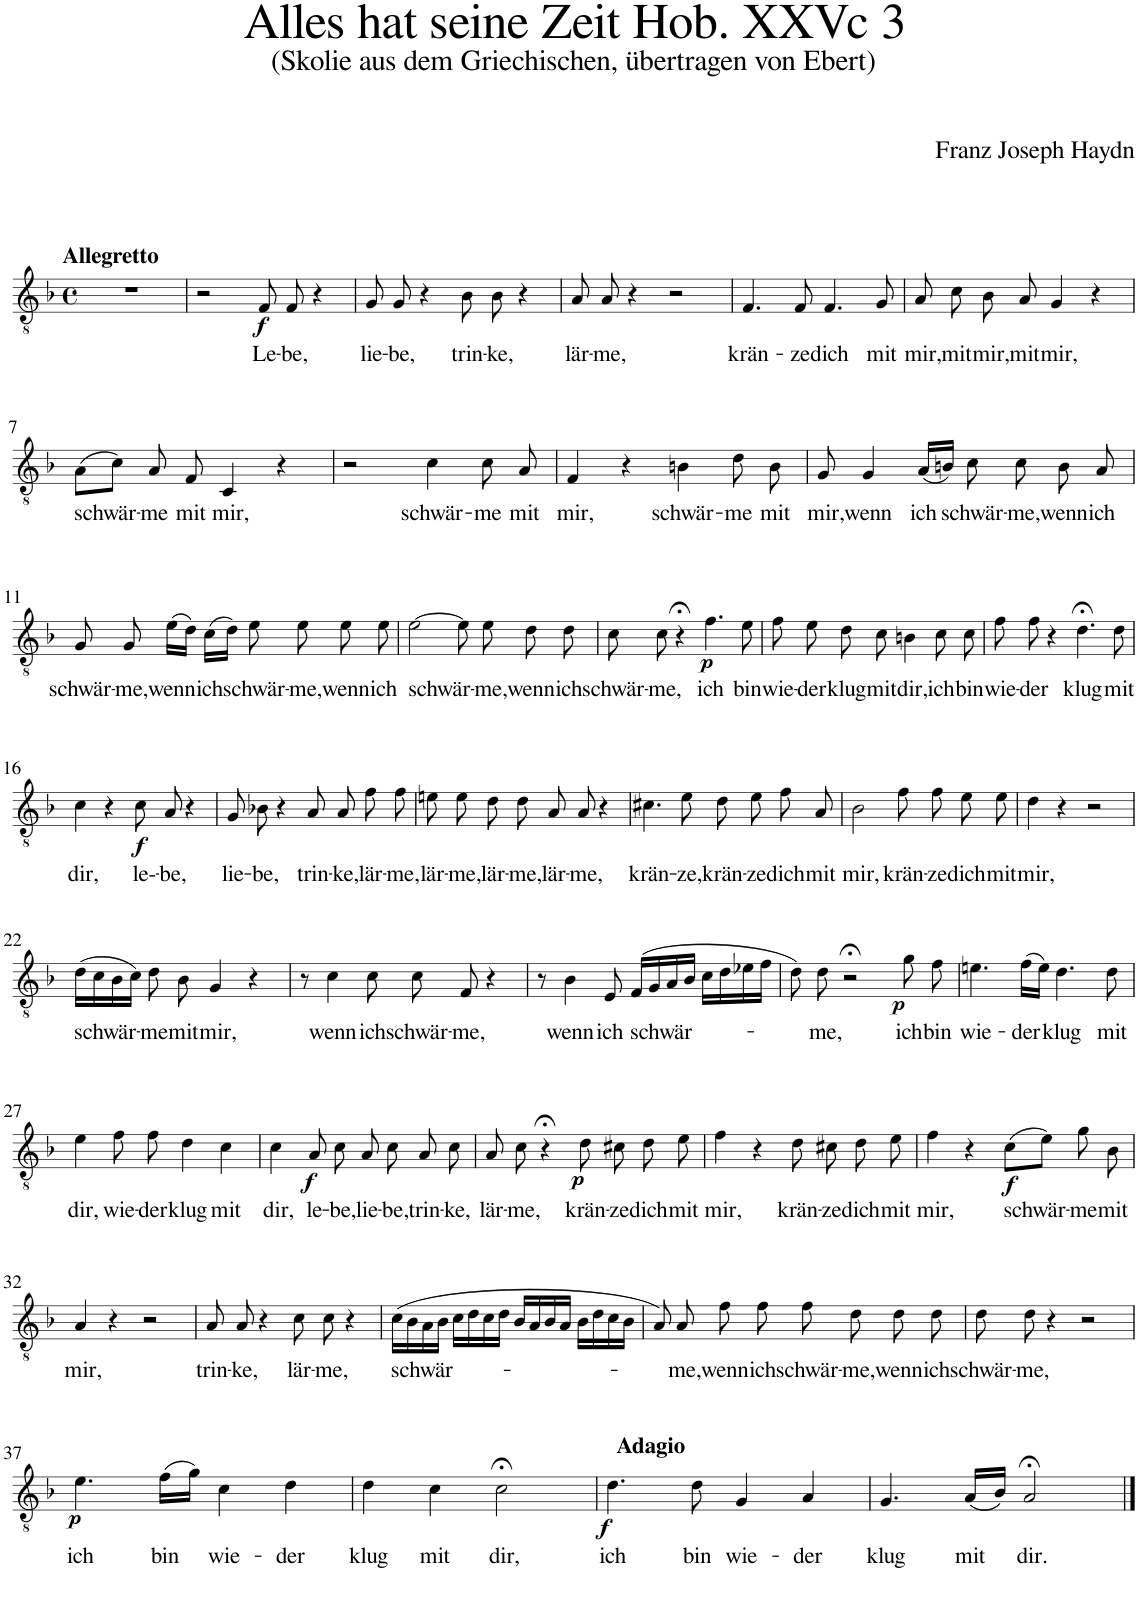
**kern	**text	**dynam
*part1	*part1	*part1
*staff1	*staff1	*staff1
*I"Tenore	*	*
*clefGv2	*	*
*Trd1c2	*	*
*k[b-]	*	*
*M4/4	*	*
*met(c)	*	*
=1	=1	=1
!LO:TX:a:B:t=Allegretto	!	!
1r	.	.
=2	=2	=2
2r	.	.
!	!LO:LY:b	!LO:DY:b
8F/	Le-	f
!	!LO:LY:b	!
8F/	-be,	.
4r	.	.
=3	=3	=3
!	!LO:LY:b	!
8G/	lie-	.
!	!LO:LY:b	!
8G/	-be,	.
4r	.	.
!	!LO:LY:b	!
8B-\	trin-	.
!	!LO:LY:b	!
8B-\	-ke,	.
4r	.	.
=4	=4	=4
!	!LO:LY:b	!
8A/	lär-	.
!	!LO:LY:b	!
8A/	-me,	.
4r	.	.
2r	.	.
=5	=5	=5
!	!LO:LY:b	!
4.F/	krän-	.
!	!LO:LY:b	!
8F/	-ze	.
!	!LO:LY:b	!
4.F/	dich	.
!	!LO:LY:b	!
8G/	mit	.
=6	=6	=6
!	!LO:LY:b	!
8A/	mir,	.
!	!LO:LY:b	!
8c\	mit	.
!	!LO:LY:b	!
8B-\	mir,	.
!	!LO:LY:b	!
8A/	mit	.
!	!LO:LY:b	!
4G/	mir,	.
4r	.	.
!!LO:LB:g=z
=7	=7	=7
!	!LO:LY:b	!
(8A\L	schwär-	.
8c\J)	.	.
!	!LO:LY:b	!
8A/	-me	.
!	!LO:LY:b	!
8F/	mit	.
!	!LO:LY:b	!
4C/	mir,	.
4r	.	.
=8	=8	=8
2r	.	.
!	!LO:LY:b	!
4c\	schwär-	.
!	!LO:LY:b	!
8c\	-me	.
!	!LO:LY:b	!
8A/	mit	.
=9	=9	=9
!	!LO:LY:b	!
4F/	mir,	.
4r	.	.
!	!LO:LY:b	!
4Bn\	schwär-	.
!	!LO:LY:b	!
8d\	-me	.
!	!LO:LY:b	!
8B\	mit	.
=10	=10	=10
!	!LO:LY:b	!
8G/	mir,	.
!	!LO:LY:b	!
4G/	wenn	.
!	!LO:LY:b	!
(16A/LL	ich	.
16Bn/JJ)	.	.
!	!LO:LY:b	!
8c\	schwär-	.
!	!LO:LY:b	!
8c\	-me,	.
!	!LO:LY:b	!
8B\	wenn	.
!	!LO:LY:b	!
8A/	ich	.
!!LO:LB:g=z
=11	=11	=11
!	!LO:LY:b	!
8G/	schwär-	.
!	!LO:LY:b	!
8G/	-me,	.
!	!LO:LY:b	!
(16e\LL	wenn	.
16d\JJ)	.	.
!	!LO:LY:b	!
(16c\LL	ich	.
16d\JJ)	.	.
!	!LO:LY:b	!
8e\	schwär-	.
!	!LO:LY:b	!
8e\	-me,	.
!	!LO:LY:b	!
8e\	wenn	.
!	!LO:LY:b	!
8e\	ich	.
=12	=12	=12
!	!LO:LY:b	!
[2e\	schwär-	.
8e\]	.	.
!	!LO:LY:b	!
8e\	-me,	.
!	!LO:LY:b	!
8d\	wenn	.
!	!LO:LY:b	!
8d\	ich	.
=13	=13	=13
!	!LO:LY:b	!
8c\	schwär-	.
!	!LO:LY:b	!
8c\	-me,	.
4r;<	.	.
!	!LO:LY:b	!LO:DY:b
4.f\	ich	p
!	!LO:LY:b	!
8e\	bin	.
=14	=14	=14
!	!LO:LY:b	!
8f\	wie-	.
!	!LO:LY:b	!
8e\	-der	.
!	!LO:LY:b	!
8d\	klug	.
!	!LO:LY:b	!
8c\	mit	.
!	!LO:LY:b	!
4Bn\	dir,	.
!	!LO:LY:b	!
8c\	ich	.
!	!LO:LY:b	!
8c\	bin	.
=15	=15	=15
!	!LO:LY:b	!
8f\	wie-	.
!	!LO:LY:b	!
8f\	-der	.
4r	.	.
!	!LO:LY:b	!
4.d;<\	klug	.
!	!LO:LY:b	!
8d\	mit	.
!!LO:LB:g=z
=16	=16	=16
!	!LO:LY:b	!
4c\	dir,	.
4r	.	.
!	!LO:LY:b	!LO:DY:b
8c\	le--	f
!	!LO:LY:b	!
8A/	-be,	.
4r	.	.
=17	=17	=17
!	!LO:LY:b	!
8G/	lie-	.
!	!LO:LY:b	!
8B-X\	-be,	.
4r	.	.
!	!LO:LY:b	!
8A/	trin-	.
!	!LO:LY:b	!
8A/	-ke,	.
!	!LO:LY:b	!
8f\	lär-	.
!	!LO:LY:b	!
8f\	-me,	.
=18	=18	=18
!	!LO:LY:b	!
8en\	lär-	.
!	!LO:LY:b	!
8e\	-me,	.
!	!LO:LY:b	!
8d\	lär-	.
!	!LO:LY:b	!
8d\	-me,	.
!	!LO:LY:b	!
8A/	lär-	.
!	!LO:LY:b	!
8A/	-me,	.
4r	.	.
=19	=19	=19
!	!LO:LY:b	!
4.c#X\	krän-	.
!	!LO:LY:b	!
8e\	-ze,	.
!	!LO:LY:b	!
8d\	krän-	.
!	!LO:LY:b	!
8e\	-ze	.
!	!LO:LY:b	!
8f\	dich	.
!	!LO:LY:b	!
8A/	mit	.
=20	=20	=20
!	!LO:LY:b	!
2B-\	mir,	.
!	!LO:LY:b	!
8f\	krän-	.
!	!LO:LY:b	!
8f\	-ze	.
!	!LO:LY:b	!
8e\	dich	.
!	!LO:LY:b	!
8e\	mit	.
=21	=21	=21
!	!LO:LY:b	!
4d\	mir,	.
4r	.	.
2r	.	.
!!LO:LB:g=z
=22	=22	=22
!	!LO:LY:b	!
(16d\LL	schwär-	.
16c\	.	.
16B-\	.	.
16c\JJ)	.	.
!	!LO:LY:b	!
8d\	-me	.
!	!LO:LY:b	!
8B-\	mit	.
!	!LO:LY:b	!
4G/	mir,	.
4r	.	.
=23	=23	=23
8r	.	.
!	!LO:LY:b	!
4c\	wenn	.
!	!LO:LY:b	!
8c\	ich	.
!	!LO:LY:b	!
8c\	schwär-	.
!	!LO:LY:b	!
8F/	-me,	.
4r	.	.
=24	=24	=24
8r	.	.
!	!LO:LY:b	!
4B-\	wenn	.
!	!LO:LY:b	!
8E/	ich	.
!	!LO:LY:b	!
(16F/LL	schwär-	.
16G/	.	.
16A/	.	.
16B-/JJ	.	.
16c\LL	.	.
16d\	.	.
16e-X\	.	.
16f\JJ	.	.
=25	=25	=25
8d\)	.	.
!	!LO:LY:b	!
8d\	-me,	.
2r;<	.	.
!	!LO:LY:b	!LO:DY:b
8g\	ich	p
!	!LO:LY:b	!
8f\	bin	.
=26	=26	=26
!	!LO:LY:b	!
4.en\	wie-	.
!	!LO:LY:b	!
(16f\LL	-der	.
16e\JJ)	.	.
!	!LO:LY:b	!
4.d\	klug	.
!	!LO:LY:b	!
8d\	mit	.
!!LO:LB:g=z
=27	=27	=27
!	!LO:LY:b	!
4e\	dir,	.
!	!LO:LY:b	!
8f\	wie-	.
!	!LO:LY:b	!
8f\	-der	.
!	!LO:LY:b	!
4d\	klug	.
!	!LO:LY:b	!
4c\	mit	.
=28	=28	=28
!	!LO:LY:b	!
4c\	dir,	.
!	!LO:LY:b	!LO:DY:b
8A/	le-	f
!	!LO:LY:b	!
8c\	-be,	.
!	!LO:LY:b	!
8A/	lie-	.
!	!LO:LY:b	!
8c\	-be,	.
!	!LO:LY:b	!
8A/	trin-	.
!	!LO:LY:b	!
8c\	-ke,	.
=29	=29	=29
!	!LO:LY:b	!
8A/	lär-	.
!	!LO:LY:b	!
8c\	-me,	.
4r;<	.	.
!	!LO:LY:b	!LO:DY:b
8d\	krän-	p
!	!LO:LY:b	!
8c#X\	-ze	.
!	!LO:LY:b	!
8d\	dich	.
!	!LO:LY:b	!
8e\	mit	.
=30	=30	=30
!	!LO:LY:b	!
4f\	mir,	.
4r	.	.
!	!LO:LY:b	!
8d\	krän-	.
!	!LO:LY:b	!
8c#X\	-ze	.
!	!LO:LY:b	!
8d\	dich	.
!	!LO:LY:b	!
8e\	mit	.
=31	=31	=31
!	!LO:LY:b	!
4f\	mir,	.
4r	.	.
!	!LO:LY:b	!LO:DY:b
(8c\L	schwär-	f
8e\J)	.	.
!	!LO:LY:b	!
8g\	-me	.
!	!LO:LY:b	!
8B-\	mit	.
!!LO:LB:g=z
=32	=32	=32
!	!LO:LY:b	!
4A/	mir,	.
4r	.	.
2r	.	.
=33	=33	=33
!	!LO:LY:b	!
8A/	trin-	.
!	!LO:LY:b	!
8A/	-ke,	.
4r	.	.
!	!LO:LY:b	!
8c\	lär-	.
!	!LO:LY:b	!
8c\	-me,	.
4r	.	.
=34	=34	=34
!	!LO:LY:b	!
(16c\LL	schwär-	.
16B-\	.	.
16A\	.	.
16B-\JJ	.	.
16c\LL	.	.
16d\	.	.
16c\	.	.
16d\JJ	.	.
16B-/LL	.	.
16A/	.	.
16B-/	.	.
16A/JJ	.	.
16B-\LL	.	.
16d\	.	.
16c\	.	.
16B-\JJ	.	.
=35	=35	=35
8A/)	.	.
!	!LO:LY:b	!
8A/	-me,	.
!	!LO:LY:b	!
8f\	wenn	.
!	!LO:LY:b	!
8f\	ich	.
!	!LO:LY:b	!
8f\	schwär-	.
!	!LO:LY:b	!
8d\	-me,	.
!	!LO:LY:b	!
8d\	wenn	.
!	!LO:LY:b	!
8d\	ich	.
=36	=36	=36
!	!LO:LY:b	!
8d\	schwär-	.
!	!LO:LY:b	!
8d\	-me,	.
4r	.	.
2r	.	.
!!LO:LB:g=z
=37	=37	=37
!	!LO:LY:b	!LO:DY:b
4.e\	ich	p
!	!LO:LY:b	!
(16f\LL	bin	.
16g\JJ)	.	.
!	!LO:LY:b	!
4c\	wie-	.
!	!LO:LY:b	!
4d\	-der	.
=38	=38	=38
!	!LO:LY:b	!
4d\	klug	.
!	!LO:LY:b	!
4c\	mit	.
!	!LO:LY:b	!
2c;<\	dir,	.
=39	=39	=39
!LO:TX:a:B:t=Adagio	!	!
!	!LO:LY:b	!LO:DY:b
4.d\	ich	f
!	!LO:LY:b	!
8d\	bin	.
!	!LO:LY:b	!
4G/	wie-	.
!	!LO:LY:b	!
4A/	-der	.
=40	=40	=40
!	!LO:LY:b	!
4.G/	klug	.
!	!LO:LY:b	!
(16A/LL	mit	.
16B-/JJ)	.	.
!	!LO:LY:b	!
2A;</	dir.	.
==	==	==
*-	*-	*-
